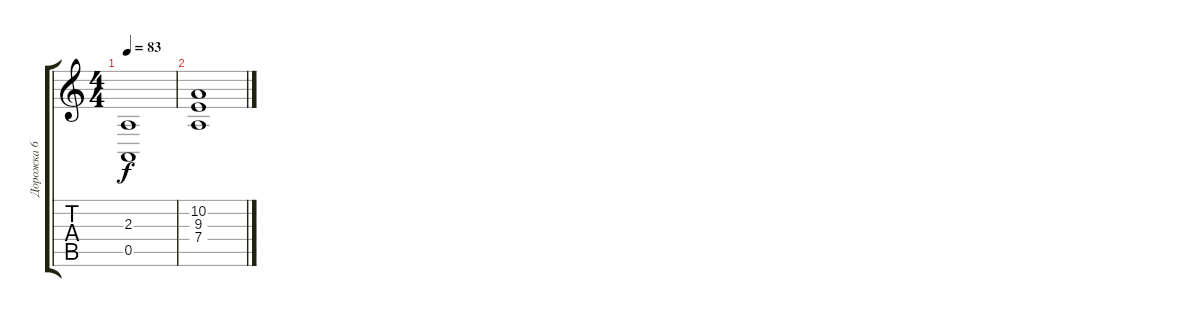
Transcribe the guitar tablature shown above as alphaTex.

\track ("Дорожка 6" "Дорожка 6") {instrument stringensemble1}
\staff {score tabs}
\tuning (E4 B3 G3 D3 A2 D2) {hide}
\ts (4 4)
\tempo 83
\clef g2
\ks c
(2.3 0.5).1{dy f volume 16} |
(10.2 9.3 7.4).1{volume 16}
